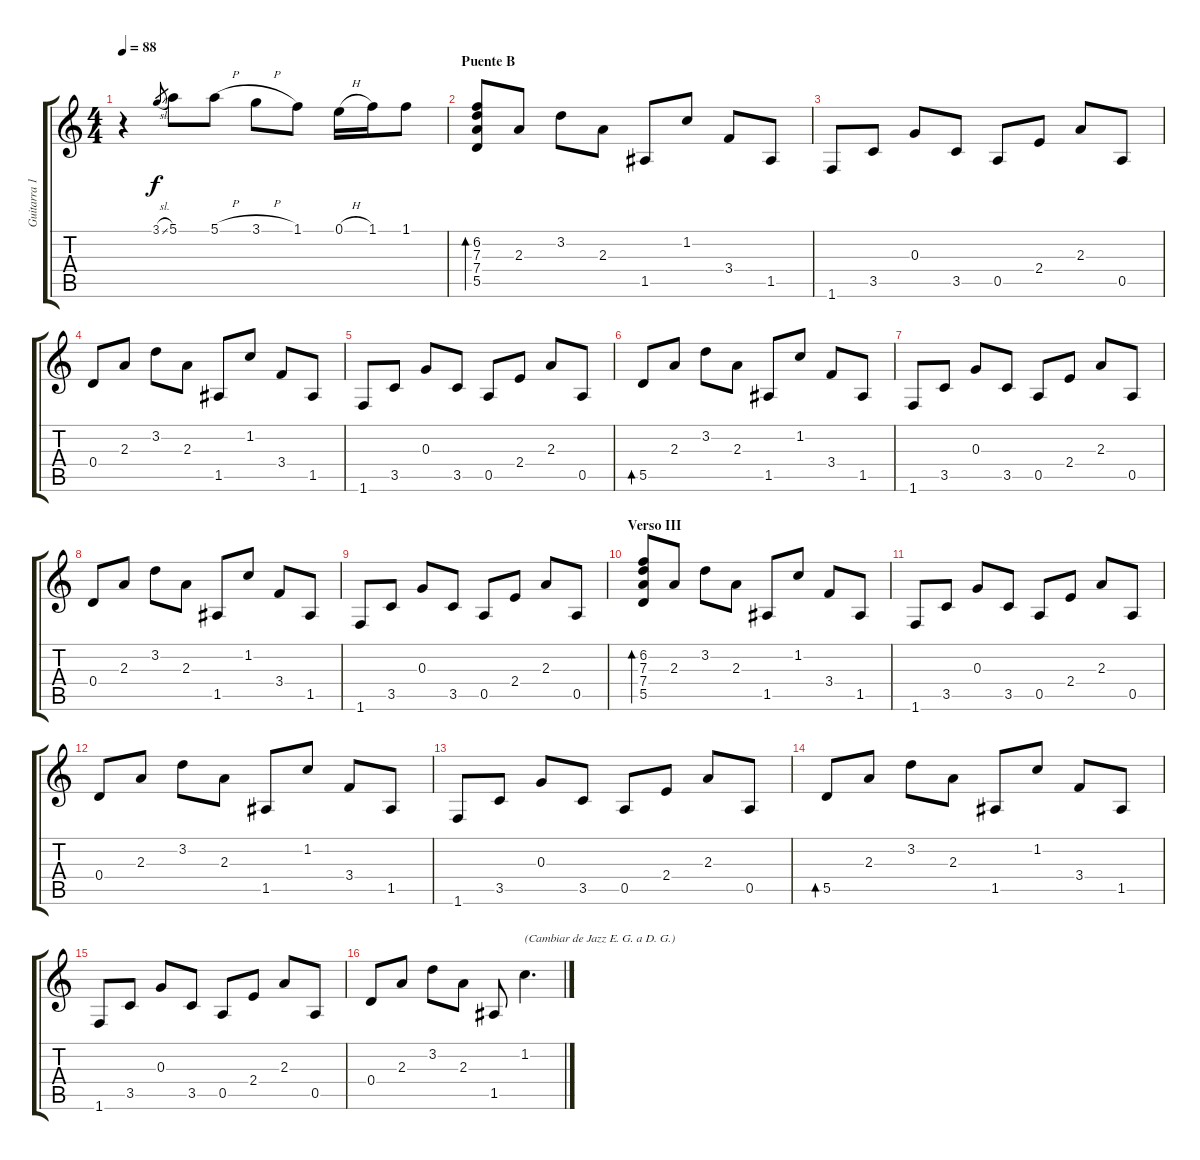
\track ("Guitarra 1b" "Guitarra 1") {instrument electricguitarjazz}
\staff {score tabs}
\tuning (E4 B3 G3 D3 A2 E2) {hide}
\ts (4 4)
\tempo 88
\clef g2
\ks c
r.4{dy f} 3.1{sl}.8{gr} 5.1.8 5.1{h}.8 3.1{h}.8 1.1.8 0.1{h}.16 1.1.16 1.1.8 |
\section ("" "Puente B")
(6.2 7.3 7.4 5.5).8{bd 240} 2.3.8 3.2.8 2.3.8 1.5.8 1.2.8 3.4.8 1.5.8 |
1.6.8 3.5.8 0.3.8 3.5.8 0.5.8 2.4.8 2.3.8 0.5.8 |
0.4.8 2.3.8 3.2.8 2.3.8 1.5.8 1.2.8 3.4.8 1.5.8 |
1.6.8 3.5.8 0.3.8 3.5.8 0.5.8 2.4.8 2.3.8 0.5.8 |
5.5.8{bd 240} 2.3.8 3.2.8 2.3.8 1.5.8 1.2.8 3.4.8 1.5.8 |
1.6.8 3.5.8 0.3.8 3.5.8 0.5.8 2.4.8 2.3.8 0.5.8 |
0.4.8 2.3.8 3.2.8 2.3.8 1.5.8 1.2.8 3.4.8 1.5.8 |
1.6.8 3.5.8 0.3.8 3.5.8 0.5.8 2.4.8 2.3.8 0.5.8 |
\section ("" "Verso III")
(6.2 7.3 7.4 5.5).8{bd 240} 2.3.8 3.2.8 2.3.8 1.5.8 1.2.8 3.4.8 1.5.8 |
1.6.8 3.5.8 0.3.8 3.5.8 0.5.8 2.4.8 2.3.8 0.5.8 |
0.4.8 2.3.8 3.2.8 2.3.8 1.5.8 1.2.8 3.4.8 1.5.8 |
1.6.8 3.5.8 0.3.8 3.5.8 0.5.8 2.4.8 2.3.8 0.5.8 |
5.5.8{bd 240} 2.3.8 3.2.8 2.3.8 1.5.8 1.2.8 3.4.8 1.5.8 |
1.6.8 3.5.8 0.3.8 3.5.8 0.5.8 2.4.8 2.3.8 0.5.8 |
0.4.8 2.3.8 3.2.8 2.3.8 1.5.8 1.2.4{d txt "(Cambiar de Jazz E. G. a D. G.)"}
